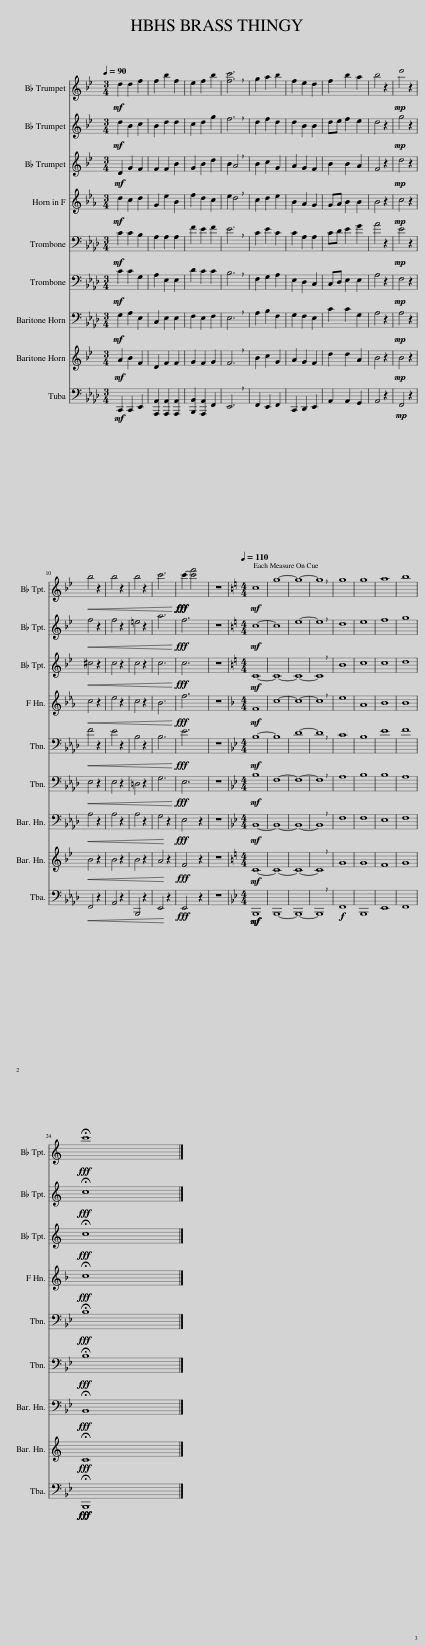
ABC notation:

X:1
%%score 1 2 3 4 5 6 7 8 9
L:1/8
Q:1/4=90
M:3/4
I:linebreak $
K:Ab
V:1 treble transpose=-2
V:2 treble transpose=-2
V:3 treble transpose=-2
V:4 treble transpose=-7
V:5 bass
V:6 bass
V:7 bass
V:8 treble transpose=-14
V:9 bass
V:1
[K:Bb]!mf! d2 d2 f2 | f2 b2 f2 | e2 f2 b2 | !breath![fc']6 | g2 a2 b2 | %5
 f2 e2 d2 | f2 b2 a2 | b4 z2 |!mp! b4 z2 |$!<(! b4 z2 | %10
 b4 z2 | b4 z2 | c'6!<)! |!fff!!fff! c'2- [c'f']4 | z6 | %15
[K:C][M:4/4]!mf![Q:1/4=110] c8 | g8- | g8- | !breath!g8 | g8 | %20
 g8 | a8 | b8 |$!fff! !fermata!c'8 |] %24
V:2
[K:Bb]!mf! d2 B2 c2 | B2 d2 d2 | c2 d2 g2 | !breath!f6 | d2 f2 d2 | %5
 d2 B2 B2 | de f2 e2 | d4 z2 |!mp! g4 z2 |$!<(! f4 z2 | %10
 f4 z2 | =e4 z2 | a6!<)! |!fff! f6 | z6 | %15
[K:C][M:4/4]!mf! c8- | c8 | e8- | !breath!e8 | d8 | %20
 e8 | f8 | g8 |$!fff! !fermata!c8 |] %24
V:3
[K:Bb]!mf! D2 G2 F2 | F2 F2 B2 | G2 B2 d2 | B2 !breath!A4 | B2 c2 G2 | %5
 A2 G2 F2 | B2 B2 A2 | F4 z2 |!mp! d4 z2 |$!<(! ^c4 z2 | %10
 c4 z2 | c4 z2 | c6!<)! |!fff! c6 | z6 | %15
[K:C][M:4/4]!mf! C8- | C8- | C8- | !breath!C8 | B8 | %20
 c8 | c8 | d8 |$!fff! !fermata!c8 |] %24
V:4
[K:Eb]!mf! d2 c2 d2 | G2 e2 B2 | f2 d2 c2 | e2 !breath!d4 | c2 d2 e2 | %5
 B2 A2 G2 | GA B2 B2 | B4 z2 |!mp! c4 z2 |$!<(! c4 z2 | %10
 e4 z2 | c4 z2 | B6!<)! |!fff! f6 | z6 | %15
[K:F][M:4/4]!mf! F8 | c8- | c8- | !breath!c8 | e8 | %20
 A8 | B8 | B8 |$!fff! !fermata!c8 |] %24
V:5
!mf! C2 C2 B,2 | A,2 A,2 A,2 | F2 E2 F2 | !breath!E6 | C2 E2 C2 | %5
 C2 A,2 A,2 | CD E2 G2 | A4 z2 |!mp! E4 z2 |$!<(! F4 z2 | %10
 E4 z2 | B,4 z2 | B,6!<)! |!fff! E6 | z6 | %15
[K:Bb][M:4/4]!mf! B,8- | B,8 | D8- | !breath!D8 | C8 | %20
 B,8 | E8 | F8 |$!fff! !fermata!B,8 |] %24
V:6
!mf! C2 C2 G,2 | A,2 E,2 E,2 | D2 C2 C2 | !breath!B,6 | F,2 G,2 A,2 | %5
 E,2 D,2 C,2 | C,D, E,2 E,2 | A,4 z2 |!mp! F,4 z2 |$!<(! E,4 z2 | %10
 E,4 z2 | =D,4 z2 | G,6!<)! |!fff! E,6 | z6 | %15
[K:Bb][M:4/4]!mf! B,8 | F,8- | F,8- | !breath!F,8 | A,8 | %20
 B,8 | B,8 | A,8 |$!fff! !fermata!B,8 |] %24
V:7
!mf! G,2 A,2 E,2 | C,2 E,2 E,2 | F,2 E,2 F,2 | !breath!E,6 | A,2 B,2 F,2 | %5
 G,2 F,2 E,2 | C2 C2 G,2 | A,4 z2 |!mp! A,4 z2 |$!<(! A,4 z2 | %10
 A,4 z2 | A,4 z2 | G,4!<)! z2 |!fff! E,4 z2 | z6 | %15
[K:Bb][M:4/4]!mf! B,,8- | B,,8- | B,,8- | !breath!B,,8 | F,8 | %20
 F,8 | E,8 | F,8 |$!fff! !fermata!B,,8 |] %24
V:8
[K:Bb]!mf! A2 B2 F2 | D2 F2 F2 | G2 F2 G2 | !breath!F6 | B2 c2 G2 | %5
 A2 G2 F2 | d2 d2 A2 | B4 z2 |!mp! B4 z2 |$!<(! B4 z2 | %10
 B4 z2 | B4 z2 | A4!<)! z2 |!fff! F4 z2 | z6 | %15
[K:C][M:4/4]!mf! C8- | C8- | C8- | !breath!C8 | G8 | %20
 G8 | F8 | G8 |$!fff! !fermata!C8 |] %24
V:9
!mf! C,,2 C,,2 E,,2 | [A,,,A,,]2 [A,,,A,,]2 [A,,,A,,]2 | [B,,,B,,]2 [A,,,A,,]2 F,,2 | !breath!E,,6 | F,,2 E,,2 F,,2 | %5
 C,,2 D,,2 E,,2 | A,,2 A,,2 G,,2 | A,,4 z2 |!mp! F,,4 z2 |$!<(! F,,4 z2 | %10
 A,,4 z2 | B,,,4 z2 | E,,4!<)! z2 |!fff! E,,4 z2 | z6 | %15
[K:Bb][M:4/4]!mf!!mf! B,,,8 | B,,,8- | B,,,8- | !breath!B,,,8 |!f! F,,8 | %20
 B,,,8 | E,,8 | F,,8 |$!fff!!fff! !fermata!B,,,8 |] %24
